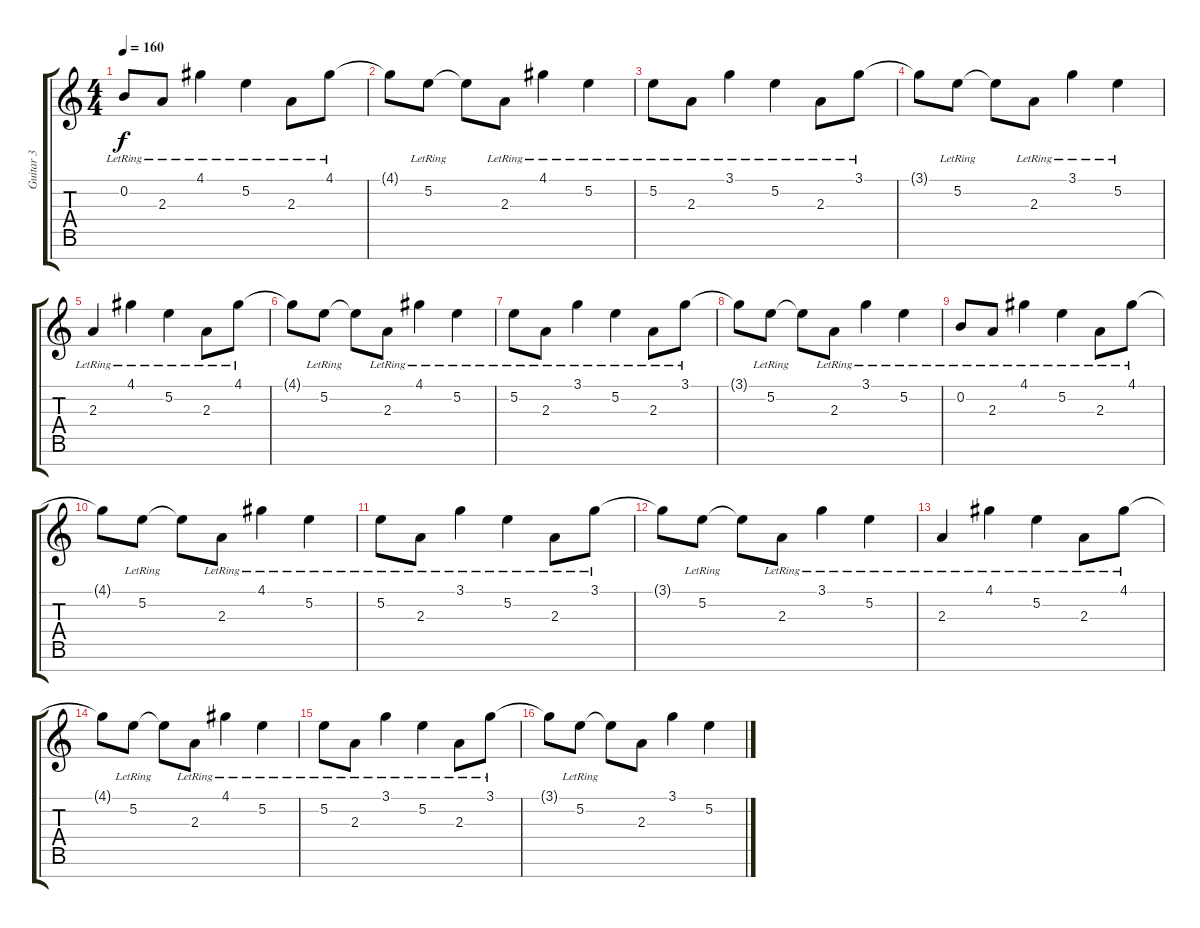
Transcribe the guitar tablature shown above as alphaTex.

\track ("Guitar 3" "Guitar 3") {instrument distortionguitar}
\staff {score tabs}
\tuning (E4 B3 G3 D3 A2 E2 B1) {hide}
\ts (4 4)
\section ("" "")
\tempo 160
\clef g2
\ks c
0.2{lr}.8{dy f instrument acousticguitarsteel} 2.3{lr}.8 4.1{lr}.4 5.2{lr}.4 2.3{lr}.8 4.1{lr}.8 |
4.1{t}.8 5.2{lr}.8 5.2{t}.8 2.3{lr}.8 4.1{lr}.4 5.2{lr}.4 |
5.2{lr}.8 2.3{lr}.8 3.1{lr}.4 5.2{lr}.4 2.3{lr}.8 3.1{lr}.8 |
3.1{t}.8 5.2{lr}.8 5.2{t}.8 2.3{lr}.8 3.1{lr}.4 5.2{lr}.4 |
2.3{lr}.4 4.1{lr}.4 5.2{lr}.4 2.3{lr}.8 4.1{lr}.8 |
4.1{t}.8 5.2{lr}.8 5.2{t}.8 2.3{lr}.8 4.1{lr}.4 5.2{lr}.4 |
5.2{lr}.8 2.3{lr}.8 3.1{lr}.4 5.2{lr}.4 2.3{lr}.8 3.1{lr}.8 |
3.1{t}.8 5.2{lr}.8 5.2{t}.8 2.3{lr}.8 3.1{lr}.4 5.2{lr}.4 |
0.2{lr}.8 2.3{lr}.8 4.1{lr}.4 5.2{lr}.4 2.3{lr}.8 4.1{lr}.8 |
4.1{t}.8 5.2{lr}.8 5.2{t}.8 2.3{lr}.8 4.1{lr}.4 5.2{lr}.4 |
5.2{lr}.8 2.3{lr}.8 3.1{lr}.4 5.2{lr}.4 2.3{lr}.8 3.1{lr}.8 |
3.1{t}.8 5.2{lr}.8 5.2{t}.8 2.3{lr}.8 3.1{lr}.4 5.2{lr}.4 |
2.3{lr}.4 4.1{lr}.4 5.2{lr}.4 2.3{lr}.8 4.1{lr}.8 |
4.1{t}.8 5.2{lr}.8 5.2{t}.8 2.3{lr}.8 4.1{lr}.4 5.2{lr}.4 |
5.2{lr}.8 2.3{lr}.8 3.1{lr}.4 5.2{lr}.4 2.3{lr}.8 3.1{lr}.8 |
3.1{t}.8 5.2{lr}.8 5.2{t}.8 2.3.8 3.1.4 5.2.4
